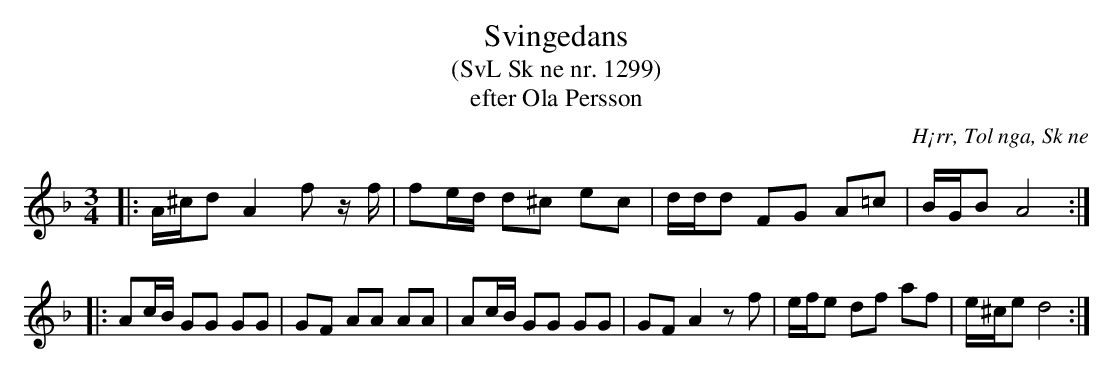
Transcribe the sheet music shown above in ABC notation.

X:1
T:Svingedans
T:(SvL Sk ne nr. 1299)
T:efter Ola Persson
O:H¡rr, Tol nga, Sk ne
M:3/4
L:1/16
K:Dm
|: A^cd2 A4 f2 z f | f2ed d2^c2 e2c2 | ddd2 F2G2 A2=c2 | BGB2 A8 :|
|: A2cB G2G2 G2G2 | G2F2 A2A2 A2A2 | A2cB G2G2 G2G2 | G2F2 A4 z2 f2 | efe2 d2f2 a2f2 | e^ce2 d8 :|
